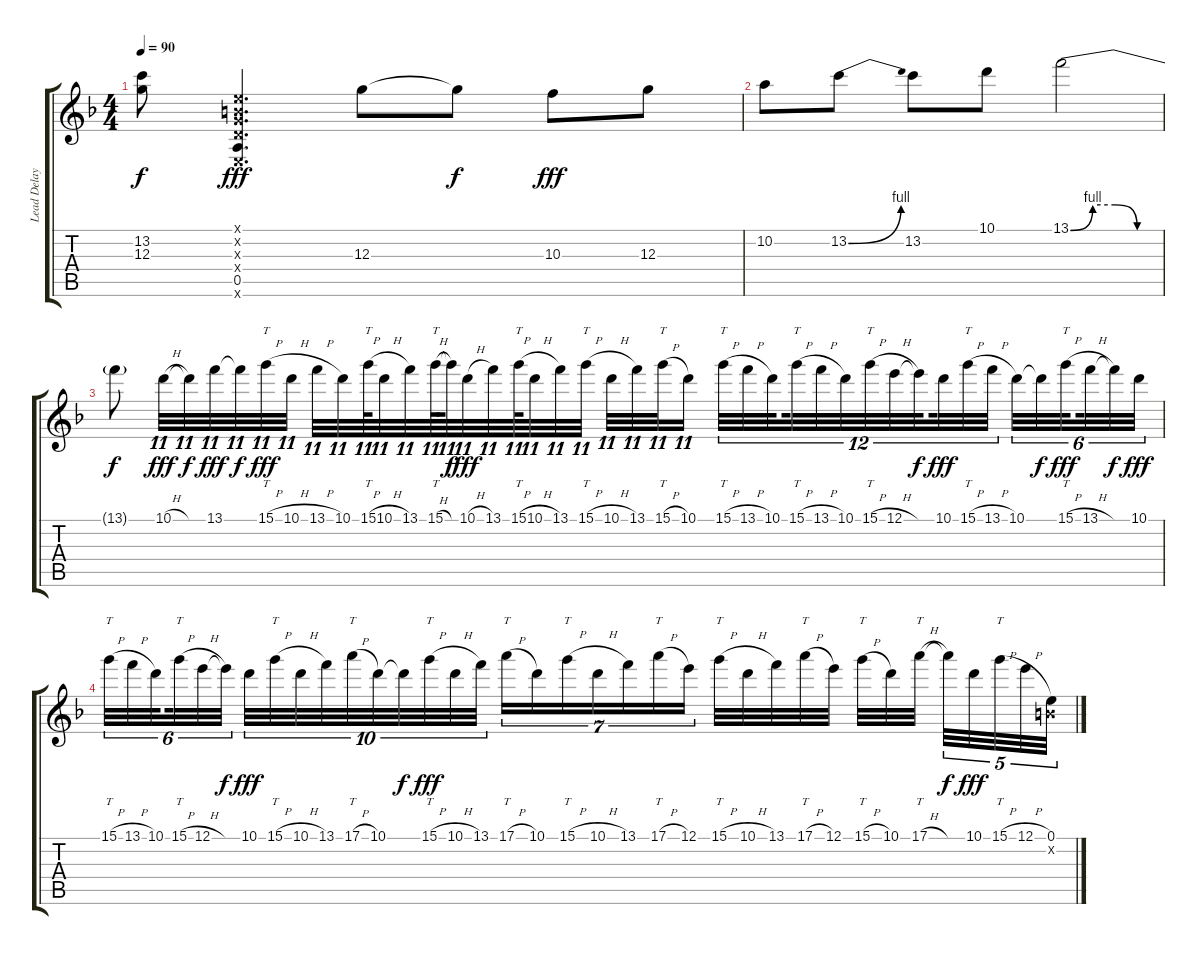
\track ("Lead Delay" "Lead Delay") {instrument distortionguitar}
\staff {score tabs}
\tuning (E4 B3 G3 D3 A2 E2) {hide}
\ts (4 4)
\tempo 90
\clef g2
\ks f
(13.2{t} 12.3{t}).8{dy f} (0.1{x} 0.2{x} 0.3{x} 0.4{x} 0.5 0.6{x}).4{d dy fff} 12.3.8 12.3{t}.8{dy f} 10.3.8{dy fff} 12.3.8 |
10.2.8 13.2{be (bend 0 0 60 4)}.8 13.2.8 10.1.8 13.1{be (custom 0 0 15 4 30 4 45 0 60 0)}.2 |
13.1{t}.8{dy f} 10.1{h}.32{tu (11 8) dy fff} 10.1{t}.32{tu (11 8) dy f} 13.1.32{tu (11 8) dy fff} 13.1{t}.32{tu (11 8) dy f} 15.1{h}.32{tt tu (11 8) dy fff} 10.1{h}.32{tu (11 8)} 13.1{h}.32{tu (11 8)} 10.1.32{tu (11 8)} 15.1{h}.64{tt tu (11 8)} 10.1{h}.32{tu (11 8)} 13.1.32{tu (11 8)} 15.1{h}.64{tt tu (11 8) beam splitsecondary} 15.1{t}.64{tu (11 8) dy f} 10.1{h}.32{tu (11 8) dy fff} 13.1.32{tu (11 8)} 15.1{h}.64{tt tu (11 8)} 10.1{h}.32{tu (11 8)} 13.1.32{tu (11 8)} 15.1{h}.32{tt tu (11 8)} 10.1{h}.32{tu (11 8)} 13.1.32{tu (11 8)} 15.1{h}.32{tt tu (11 8)} 10.1.16{tu (11 8) beam splitsecondary} 15.1{h}.32{tt tu (12 8)} 13.1{h}.32{tu (12 8)} 10.1.32{tu (12 8) beam splitsecondary} 15.1{h}.32{tt tu (12 8)} 13.1{h}.32{tu (12 8)} 10.1.32{tu (12 8)} 15.1{h}.32{tt tu (12 8)} 12.1{h}.32{tu (12 8)} 12.1{t}.32{tu (12 8) dy f beam splitsecondary} 10.1.32{tu (12 8) dy fff} 15.1{h}.32{tt tu (12 8)} 13.1{h}.32{tu (12 8) beam splitsecondary} 10.1.32{tu (6 4)} 10.1{t}.32{tu (6 4) dy f} 15.1{h}.32{tt tu (6 4) dy fff beam splitsecondary} 13.1{h}.32{tu (6 4)} 13.1{t}.32{tu (6 4) dy f} 10.1.32{tu (6 4) dy fff} |
15.1{h}.32{tt tu (6 4)} 13.1{h}.32{tu (6 4)} 10.1.32{tu (6 4) beam splitsecondary} 15.1{h}.32{tt tu (6 4)} 12.1{h}.32{tu (6 4)} 12.1{t}.32{tu (6 4) dy f beam splitsecondary} 10.1.32{tu (10 8) dy fff} 15.1{h}.32{tt tu (10 8)} 10.1{h}.32{tu (10 8)} 13.1.32{tu (10 8)} 17.1{h}.32{tt tu (10 8)} 10.1.32{tu (10 8)} 10.1{t}.32{tu (10 8) dy f} 15.1{h}.32{tt tu (10 8) dy fff} 10.1{h}.32{tu (10 8)} 13.1.32{tu (10 8) beam splitsecondary} 17.1{h}.16{tt tu (7 4)} 10.1.16{tu (7 4)} 15.1{h}.16{tt tu (7 4)} 10.1{h}.16{tu (7 4)} 13.1.16{tu (7 4)} 17.1{h}.16{tt tu (7 4)} 12.1.16{tu (7 4) beam splitsecondary} 15.1{h}.32{tt} 10.1{h}.32 13.1.32 17.1{h}.32{tt} 12.1.32 15.1{h}.32{tt} 10.1.32 17.1{h}.32{tt beam splitsecondary} 17.1{t}.32{tu (5 4) dy f} 10.1.32{tu (5 4) dy fff} 15.1{h}.32{tt tu (5 4)} 12.1{h}.32{tu (5 4)} (0.1{h} 0.2{x}).32{tu (5 4)}
